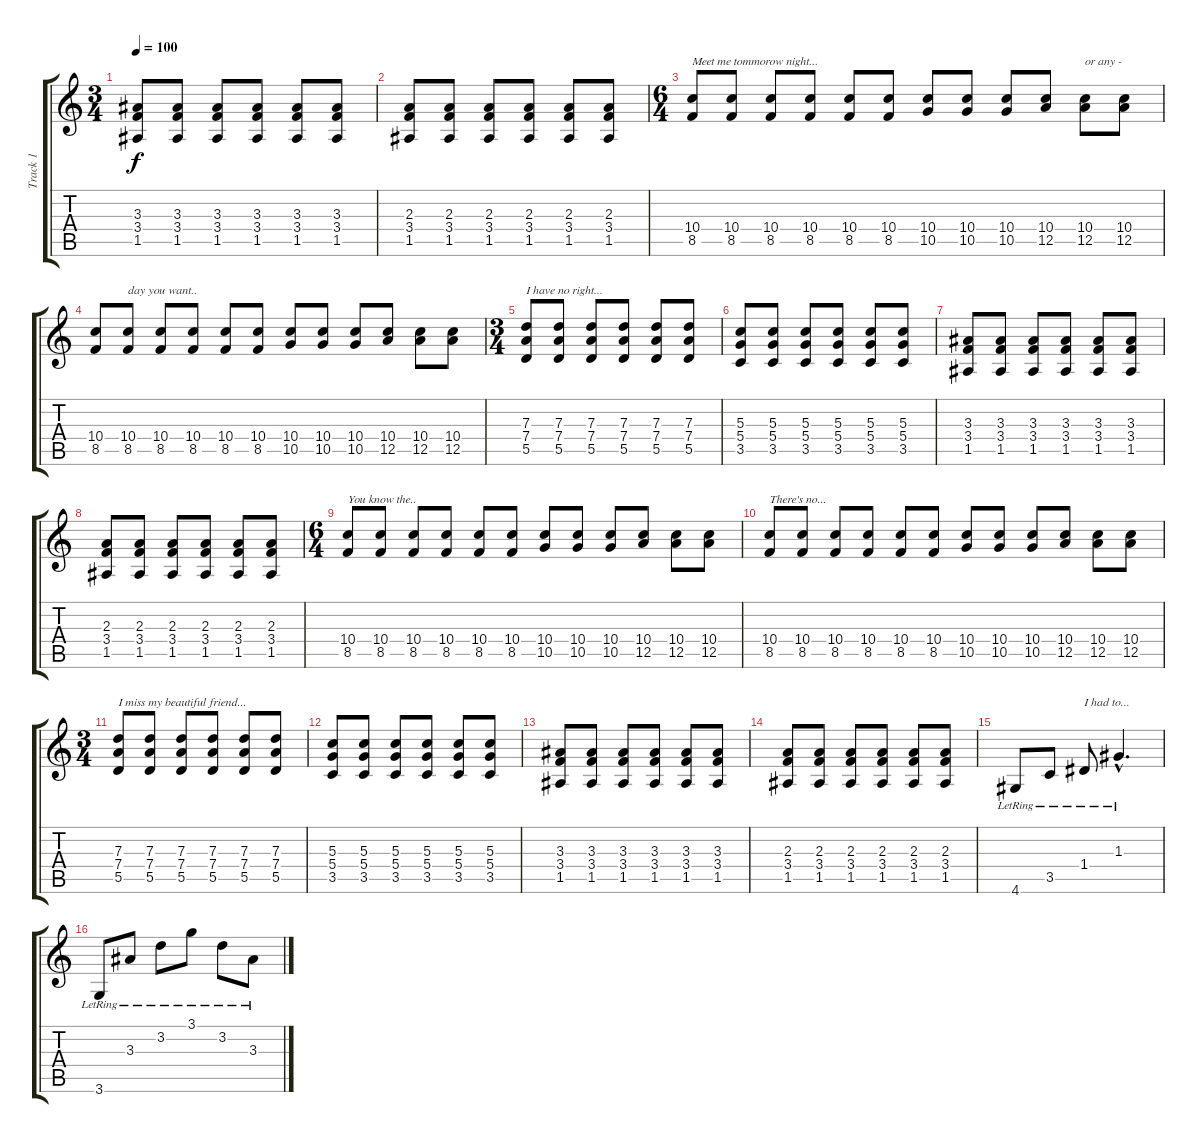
\track ("Track 1" "Track 1") {instrument acousticguitarnylon}
\staff {score tabs}
\tuning (E4 B3 G3 D3 A2 E2) {hide}
\ts (3 4)
\tempo 100
\clef g2
\ks c
(3.3 3.4 1.5).8{dy f} (3.3 3.4 1.5).8 (3.3 3.4 1.5).8 (3.3 3.4 1.5).8 (3.3 3.4 1.5).8 (3.3 3.4 1.5).8 |
(2.3 3.4 1.5).8 (2.3 3.4 1.5).8 (2.3 3.4 1.5).8 (2.3 3.4 1.5).8 (2.3 3.4 1.5).8 (2.3 3.4 1.5).8 |
\ts (6 4)
(10.4 8.5).8{txt "Meet me tommorow night..."} (10.4 8.5).8 (10.4 8.5).8 (10.4 8.5).8 (10.4 8.5).8 (10.4 8.5).8 (10.4 10.5).8 (10.4 10.5).8 (10.4 10.5).8 (10.4 12.5).8 (10.4 12.5).8{txt "or any -"} (10.4 12.5).8 |
(10.4 8.5).8 (10.4 8.5).8{txt "day you want.."} (10.4 8.5).8 (10.4 8.5).8 (10.4 8.5).8 (10.4 8.5).8 (10.4 10.5).8 (10.4 10.5).8 (10.4 10.5).8 (10.4 12.5).8 (10.4 12.5).8 (10.4 12.5).8 |
\ts (3 4)
(7.3 7.4 5.5).8{txt "I have no right..."} (7.3 7.4 5.5).8 (7.3 7.4 5.5).8 (7.3 7.4 5.5).8 (7.3 7.4 5.5).8 (7.3 7.4 5.5).8 |
(5.3 5.4 3.5).8 (5.3 5.4 3.5).8 (5.3 5.4 3.5).8 (5.3 5.4 3.5).8 (5.3 5.4 3.5).8 (5.3 5.4 3.5).8 |
(3.3 3.4 1.5).8 (3.3 3.4 1.5).8 (3.3 3.4 1.5).8 (3.3 3.4 1.5).8 (3.3 3.4 1.5).8 (3.3 3.4 1.5).8 |
(2.3 3.4 1.5).8 (2.3 3.4 1.5).8 (2.3 3.4 1.5).8 (2.3 3.4 1.5).8 (2.3 3.4 1.5).8 (2.3 3.4 1.5).8 |
\ts (6 4)
(10.4 8.5).8{txt "You know the.."} (10.4 8.5).8 (10.4 8.5).8 (10.4 8.5).8 (10.4 8.5).8 (10.4 8.5).8 (10.4 10.5).8 (10.4 10.5).8 (10.4 10.5).8 (10.4 12.5).8 (10.4 12.5).8 (10.4 12.5).8 |
(10.4 8.5).8{txt "There's no..."} (10.4 8.5).8 (10.4 8.5).8 (10.4 8.5).8 (10.4 8.5).8 (10.4 8.5).8 (10.4 10.5).8 (10.4 10.5).8 (10.4 10.5).8 (10.4 12.5).8 (10.4 12.5).8 (10.4 12.5).8 |
\ts (3 4)
(7.3 7.4 5.5).8{txt "I miss my beautiful friend..."} (7.3 7.4 5.5).8 (7.3 7.4 5.5).8 (7.3 7.4 5.5).8 (7.3 7.4 5.5).8 (7.3 7.4 5.5).8 |
(5.3 5.4 3.5).8 (5.3 5.4 3.5).8 (5.3 5.4 3.5).8 (5.3 5.4 3.5).8 (5.3 5.4 3.5).8 (5.3 5.4 3.5).8 |
(3.3 3.4 1.5).8 (3.3 3.4 1.5).8 (3.3 3.4 1.5).8 (3.3 3.4 1.5).8 (3.3 3.4 1.5).8 (3.3 3.4 1.5).8 |
(2.3 3.4 1.5).8 (2.3 3.4 1.5).8 (2.3 3.4 1.5).8 (2.3 3.4 1.5).8 (2.3 3.4 1.5).8 (2.3 3.4 1.5).8 |
4.6{lr}.8 3.5{lr}.8 1.4{lr}.8{txt "I had to..."} 1.3{hac lr}.4{d} |
3.6{lr}.8 3.3{lr}.8 3.2{lr}.8 3.1{lr}.8 3.2{lr}.8 3.3{lr}.8
